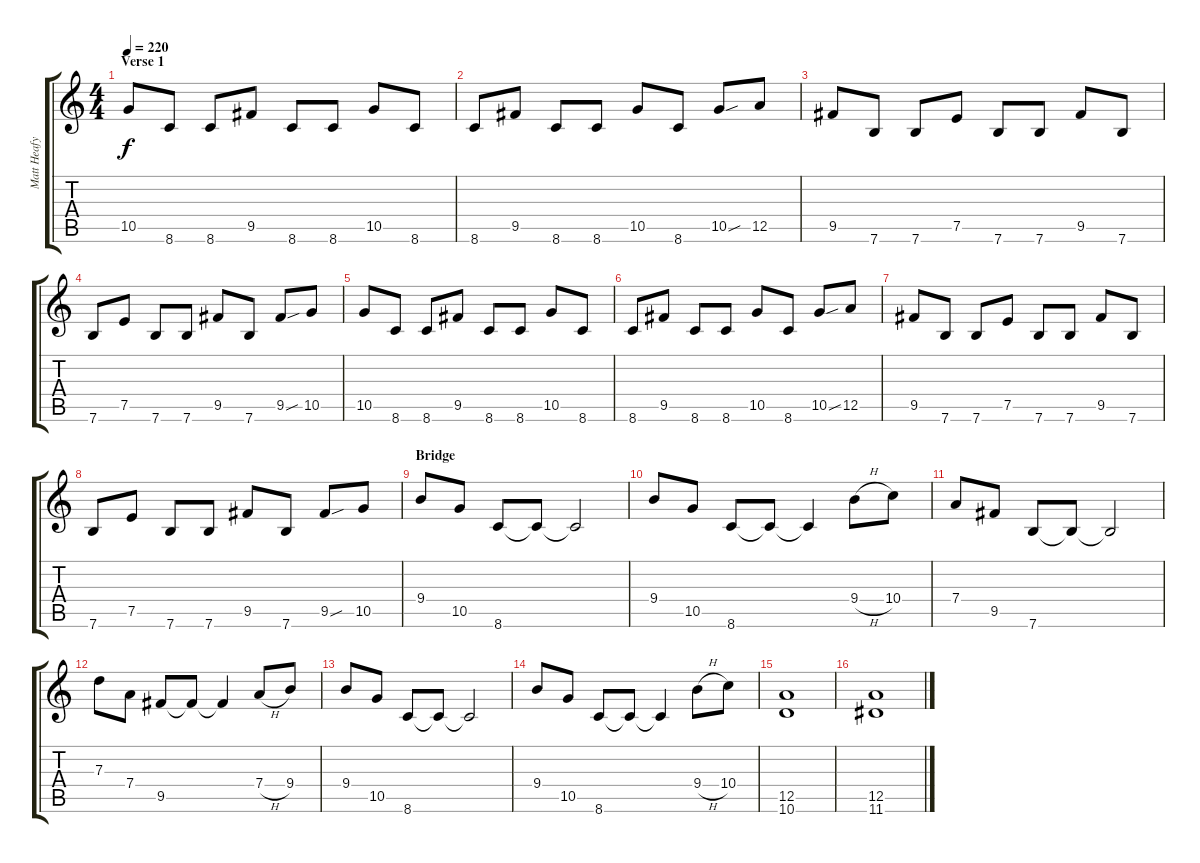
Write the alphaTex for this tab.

\track ("Matt Heafy Gtr. 1" "Matt Heafy") {instrument distortionguitar}
\staff {score tabs}
\tuning (E4 B3 G3 D3 A2 E2) {hide}
\ts (4 4)
\section ("" "Verse 1")
\tempo 220
\clef g2
\ks c
10.5.8{dy f} 8.6.8 8.6.8 9.5.8 8.6.8 8.6.8 10.5.8 8.6.8 |
8.6.8 9.5.8 8.6.8 8.6.8 10.5.8 8.6.8 10.5{sou}.8 12.5.8 |
9.5.8 7.6.8 7.6.8 7.5.8 7.6.8 7.6.8 9.5.8 7.6.8 |
7.6.8 7.5.8 7.6.8 7.6.8 9.5.8 7.6.8 9.5{sou}.8 10.5.8 |
10.5.8 8.6.8 8.6.8 9.5.8 8.6.8 8.6.8 10.5.8 8.6.8 |
8.6.8 9.5.8 8.6.8 8.6.8 10.5.8 8.6.8 10.5{sou}.8 12.5.8 |
9.5.8 7.6.8 7.6.8 7.5.8 7.6.8 7.6.8 9.5.8 7.6.8 |
7.6.8 7.5.8 7.6.8 7.6.8 9.5.8 7.6.8 9.5{sou}.8 10.5.8 |
\section ("" "Bridge")
9.4.8 10.5.8 8.6.8 8.6{t}.8 8.6{t}.2 |
9.4.8 10.5.8 8.6.8 8.6{t}.8 8.6{t}.4 9.4{h}.8 10.4.8 |
7.4.8 9.5.8 7.6.8 7.6{t}.8 7.6{t}.2 |
7.3.8 7.4.8 9.5.8 9.5{t}.8 9.5{t}.4 7.4{h}.8 9.4.8 |
9.4.8 10.5.8 8.6.8 8.6{t}.8 8.6{t}.2 |
9.4.8 10.5.8 8.6.8 8.6{t}.8 8.6{t}.4 9.4{h}.8 10.4.8 |
(12.5 10.6).1 |
(12.5 11.6).1
